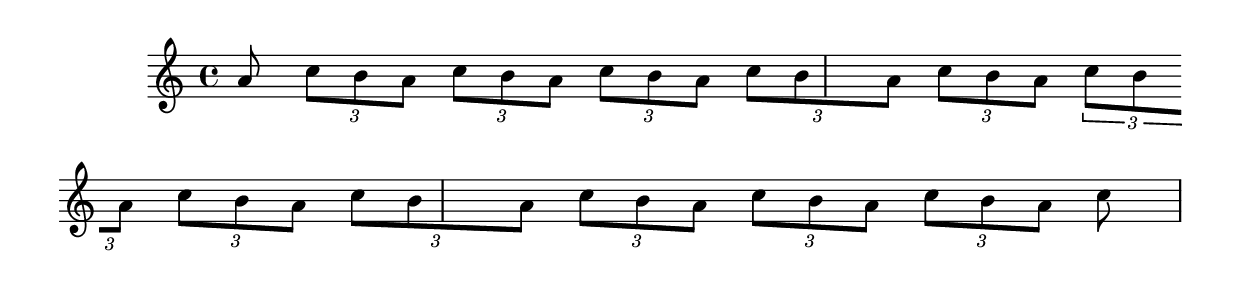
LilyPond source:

%% Do not edit this file; it is automatically
%% generated from LSR http://lsr.dsi.unimi.it
%% This file is in the public domain.
\version "2.13.29"

\header {
  lsrtags = "rhythms"

%% Translation of GIT committish: 0b55335aeca1de539bf1125b717e0c21bb6fa31b
 doctitlees = "Permitir saltos de línea dentro de grupos especiales con barra"
 texidoces = "
Este ejemplo artificial muestra cómo se pueden permitir tanto los
saltos de línea manuales como los automáticos dentro de un grupo de
valoración especial unido por una barra.  Observe que estos grupos
sincopados se deben barrar manualmente.

"


%% Translation of GIT committish: 0a868be38a775ecb1ef935b079000cebbc64de40
  texidocde = "
Dieses künstliche Beispiel zeigt, wie sowohl automatische als auch
manuelle Zeilenumbrüche innerhalb einer N-tole mit Balken erlaubt
werden können.  Diese unregelmäßige Bebalkung muss allerdings manuell
gesetzt werden.

"
  doctitlede = "Zeilenumbrüche bei N-tolen mit Balken erlauben"



%% Translation of GIT committish: 4da4307e396243a5a3bc33a0c2753acac92cb685
  texidocfr = "
Cet exemple peu académique démontre comment il est possible d'insérer un saut
de ligne dans un nolet portant une ligature.  Ces ligatures doivent toutefois
être explicites.

"
  doctitlefr = "Saut de ligne au milieu d'un nolet avec ligature"

  texidoc = "
This artificial example shows how both manual and automatic line breaks
may be permitted to within a beamed tuplet. Note that such off-beat
tuplets have to be beamed manually.

"
  doctitle = "Permitting line breaks within beamed tuplets"
} % begin verbatim

\layout {
  \context {
    \Voice
    % Permit line breaks within tuplets
    \remove "Forbid_line_break_engraver"
    % Allow beams to be broken at line breaks
    \override Beam #'breakable = ##t
  }
}
\relative c'' {
  a8
  \repeat unfold 5 { \times 2/3 { c[ b a] } }
  % Insert a manual line break within a tuplet
  \times 2/3 { c[ b \bar "" \break a] }
  \repeat unfold 5 { \times 2/3 { c[ b a] } }
  c8
}

